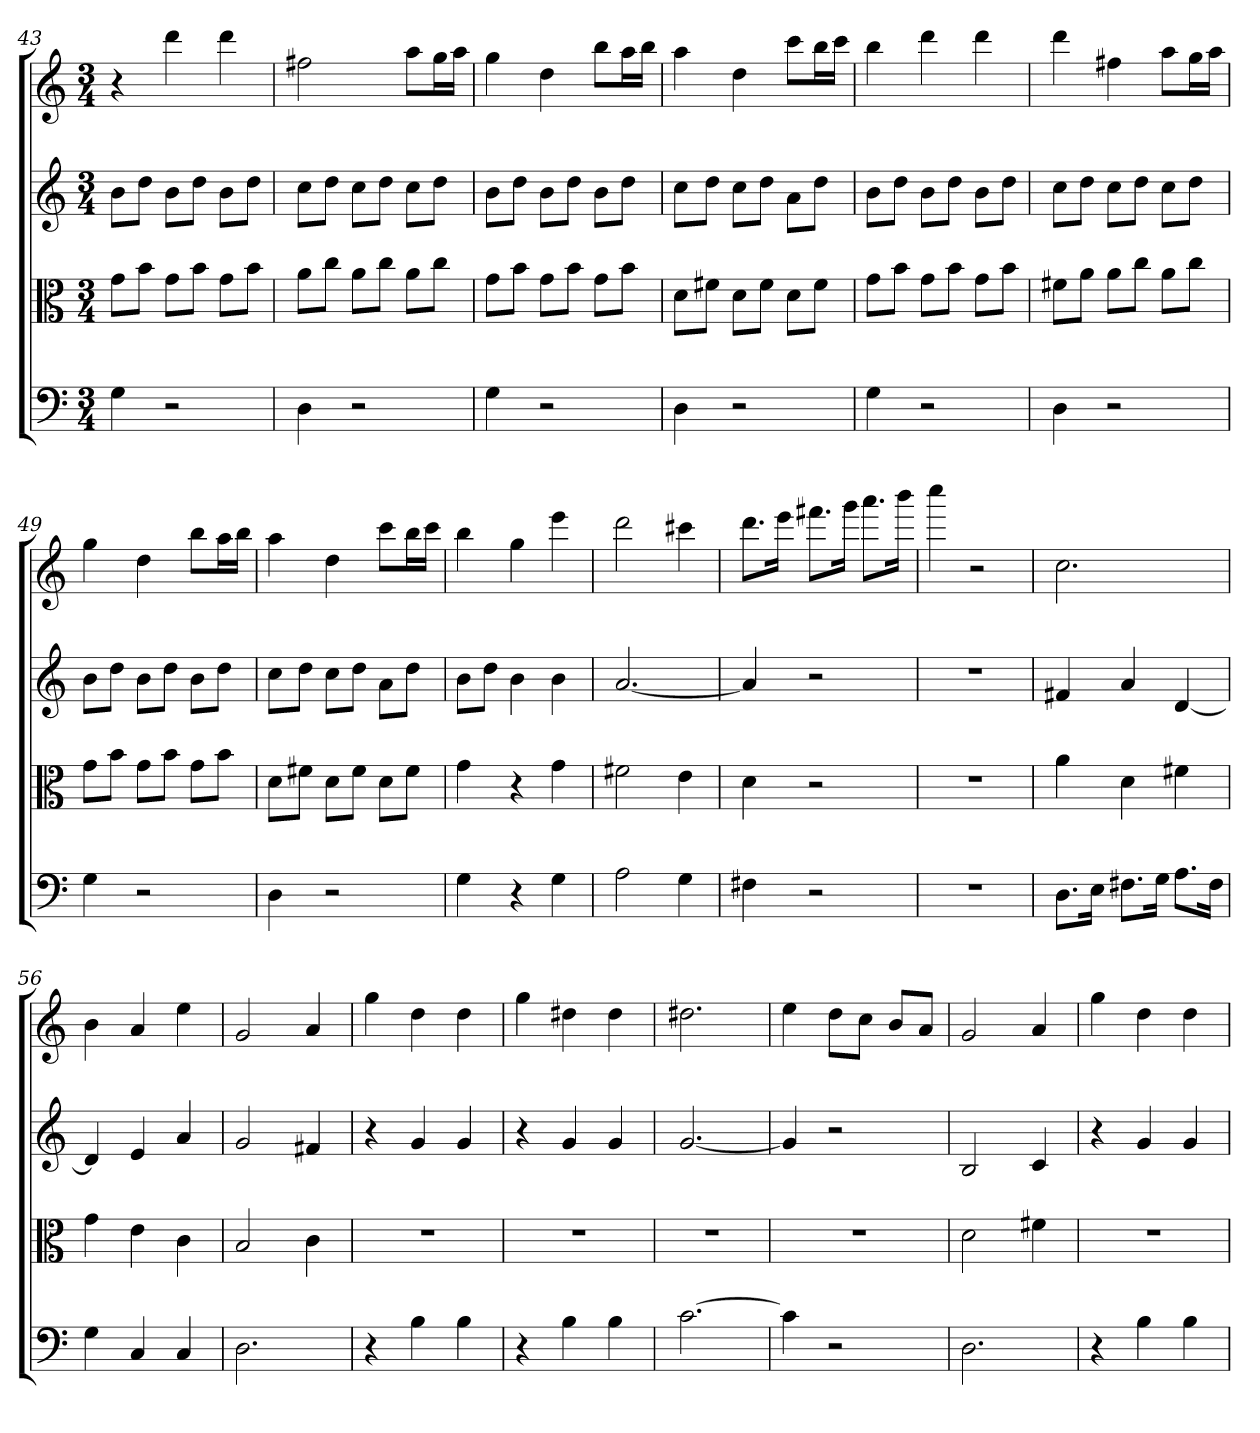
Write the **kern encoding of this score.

**kern	**kern	**kern	**kern
*part4	*part3	*part2	*part1
*staff4	*staff3	*staff2	*staff1
*clefF4	*clefC3	*	*
*k[]	*k[]	*k[]	*k[]
*C:	*C:	*C:	*C:
*M3/4	*M3/4	*M3/4	*M3/4
=43	=43	=43	=43
4G	8g\L	8bL	4r
.	8b\J	8ddJ	.
2r	8g\L	8bL	4ddd
.	8b\J	8ddJ	.
.	8g\L	8bL	4ddd
.	8b\J	8ddJ	.
=44	=44	=44	=44
4D	8a\L	8ccL	2ff#X
.	8cc\J	8ddJ	.
2r	8a\L	8ccL	.
.	8cc\J	8ddJ	.
.	8a\L	8ccL	8aaL
.	8cc\J	8ddJ	16ggL
.	.	.	16aaJJ
=45	=45	=45	=45
4G	8g\L	8bL	4gg
.	8b\J	8ddJ	.
2r	8g\L	8bL	4dd
.	8b\J	8ddJ	.
.	8g\L	8bL	8bbL
.	8b\J	8ddJ	16aaL
.	.	.	16bbJJ
=46	=46	=46	=46
4D	8d\L	8ccL	4aa
.	8f#X\J	8ddJ	.
2r	8d\L	8ccL	4dd
.	8f#\J	8ddJ	.
.	8d\L	8aL	8cccL
.	8f#\J	8ddJ	16bbL
.	.	.	16cccJJ
=47	=47	=47	=47
4G	8g\L	8bL	4bb
.	8b\J	8ddJ	.
2r	8g\L	8bL	4ddd
.	8b\J	8ddJ	.
.	8g\L	8bL	4ddd
.	8b\J	8ddJ	.
=48	=48	=48	=48
4D	8f#X\L	8ccL	4ddd
.	8a\J	8ddJ	.
2r	8a\L	8ccL	4ff#X
.	8cc\J	8ddJ	.
.	8a\L	8ccL	8aaL
.	8cc\J	8ddJ	16ggL
.	.	.	16aaJJ
=49	=49	=49	=49
4G	8g\L	8bL	4gg
.	8b\J	8ddJ	.
2r	8g\L	8bL	4dd
.	8b\J	8ddJ	.
.	8g\L	8bL	8bbL
.	8b\J	8ddJ	16aaL
.	.	.	16bbJJ
=50	=50	=50	=50
4D	8d\L	8ccL	4aa
.	8f#X\J	8ddJ	.
2r	8d\L	8ccL	4dd
.	8f#\J	8ddJ	.
.	8d\L	8aL	8cccL
.	8f#\J	8ddJ	16bbL
.	.	.	16cccJJ
=51	=51	=51	=51
4G	4g	8bL	4bb
.	.	8ddJ	.
4r	4r	4b	4gg
4G	4g	4b	4eee
=52	=52	=52	=52
2A	2f#X	[2.a	2ddd
4G	4e	.	4ccc#X
=53	=53	=53	=53
4F#X	4d	4a]	8.dddL
.	.	.	16eeeJk
2r	2r	2r	8.fff#XL
.	.	.	16gggJk
.	.	.	8.aaaL
.	.	.	16bbbJk
=54	=54	=54	=54
2.r	2.r	2.r	4cccc
.	.	.	2r
=55	=55	=55	=55
8.D\L	4a	4f#X	2.cc
16E\Jk	.	.	.
8.F#X\L	4d	4a	.
16G\Jk	.	.	.
8.A\L	4f#X	[4d	.
16F#\Jk	.	.	.
=56	=56	=56	=56
4G	4g	4d]	4b
4C	4e	4e	4a
4C	4c	4a	4ee
=57	=57	=57	=57
2.D	2B	2g	2g
.	4c	4f#X	4a
=58	=58	=58	=58
4r	2.r	4r	4gg
4B	.	4g	4dd
4B	.	4g	4dd
=59	=59	=59	=59
4r	2.r	4r	4gg
4B	.	4g	4dd#X
4B	.	4g	4dd#
=60	=60	=60	=60
[2.c	2.r	[2.g	2.dd#X
=61	=61	=61	=61
4c]	2.r	4g]	4ee
2r	.	2r	8ddL
.	.	.	8ccJ
.	.	.	8bL
.	.	.	8aJ
=62	=62	=62	=62
2.D	2d	2B	2g
.	4f#X	4c	4a
=63	=63	=63	=63
4r	2.r	4r	4gg
4B	.	4g	4dd
4B	.	4g	4dd
=	=	=	=
*-	*-	*-	*-
